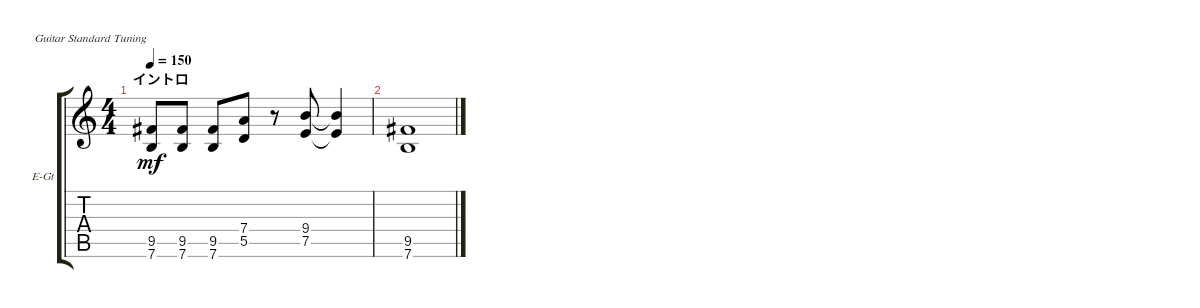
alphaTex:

\defaultSystemsLayout 4
\bracketExtendMode groupsimilarinstruments
\firstSystemTrackNameOrientation horizontal
\otherSystemsTrackNameOrientation horizontal
\track ("Electric Guitar" "E-Gt") {instrument distortionguitar}
\staff {score tabs}
\tuning (E4 B3 G3 D3 A2 E2)
\ts (4 4)
\section ("" "イントロ")
\tempo 150
\clef g2
\ks c
(7.6 9.5).8{dy mf instrument distortionguitar} (7.6 9.5).8 (7.6 9.5).8 (5.5 7.4).8 r.8 (7.5 9.4).8 (7.5{t} 9.4{t}).4 |
(7.6 9.5).1
